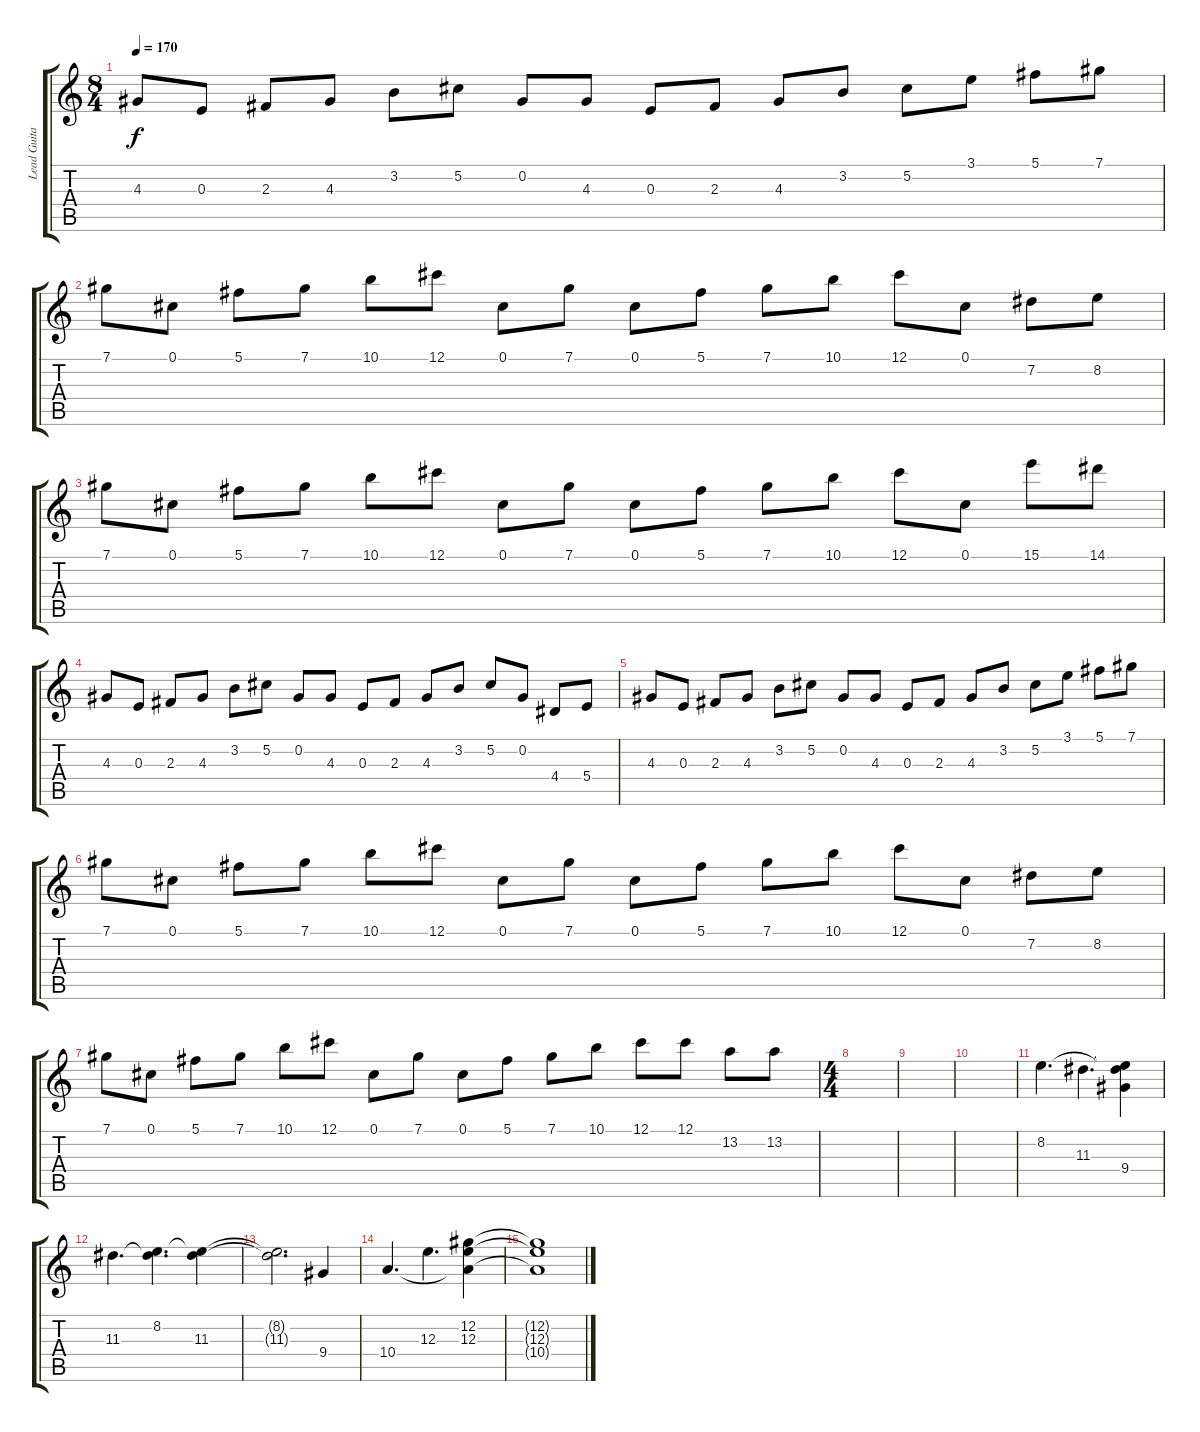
\track ("Lead Guitar 1" "Lead Guita") {instrument overdrivenguitar}
\staff {score tabs}
\tuning (Db4 Ab3 E3 B2 Gb2 Db2) {hide}
\ts (8 4)
\tempo 170
\clef g2
\ks c
4.3.8{dy f} 0.3.8 2.3.8 4.3.8 3.2.8 5.2.8 0.2.8 4.3.8 0.3.8 2.3.8 4.3.8 3.2.8 5.2.8 3.1.8 5.1.8 7.1.8 |
7.1.8 0.1.8 5.1.8 7.1.8 10.1.8 12.1.8 0.1.8 7.1.8 0.1.8 5.1.8 7.1.8 10.1.8 12.1.8 0.1.8 7.2.8 8.2.8 |
7.1.8 0.1.8 5.1.8 7.1.8 10.1.8 12.1.8 0.1.8 7.1.8 0.1.8 5.1.8 7.1.8 10.1.8 12.1.8 0.1.8 15.1.8 14.1.8 |
4.3.8 0.3.8 2.3.8 4.3.8 3.2.8 5.2.8 0.2.8 4.3.8 0.3.8 2.3.8 4.3.8 3.2.8 5.2.8 0.2.8 4.4.8 5.4.8 |
4.3.8 0.3.8 2.3.8 4.3.8 3.2.8 5.2.8 0.2.8 4.3.8 0.3.8 2.3.8 4.3.8 3.2.8 5.2.8 3.1.8 5.1.8 7.1.8 |
7.1.8 0.1.8 5.1.8 7.1.8 10.1.8 12.1.8 0.1.8 7.1.8 0.1.8 5.1.8 7.1.8 10.1.8 12.1.8 0.1.8 7.2.8 8.2.8 |
7.1.8 0.1.8 5.1.8 7.1.8 10.1.8 12.1.8 0.1.8 7.1.8 0.1.8 5.1.8 7.1.8 10.1.8 12.1.8 12.1.8 13.2.8 13.2.8 |
\ts (4 4)
|
|
|
8.2.4{d instrument distortionguitar} 11.3.4{d} (8.2{t} 11.3{t} 9.4).4 |
11.3.4{d} (8.2 11.3{t}).4{d} (8.2{t} 11.3).4 |
(8.2{t} 11.3{t}).2{d} 9.4.4 |
10.4.4{d} 12.3.4{d} (12.2 12.3 10.4{t}).4 |
(12.2{t} 12.3{t} 10.4{t}).1
